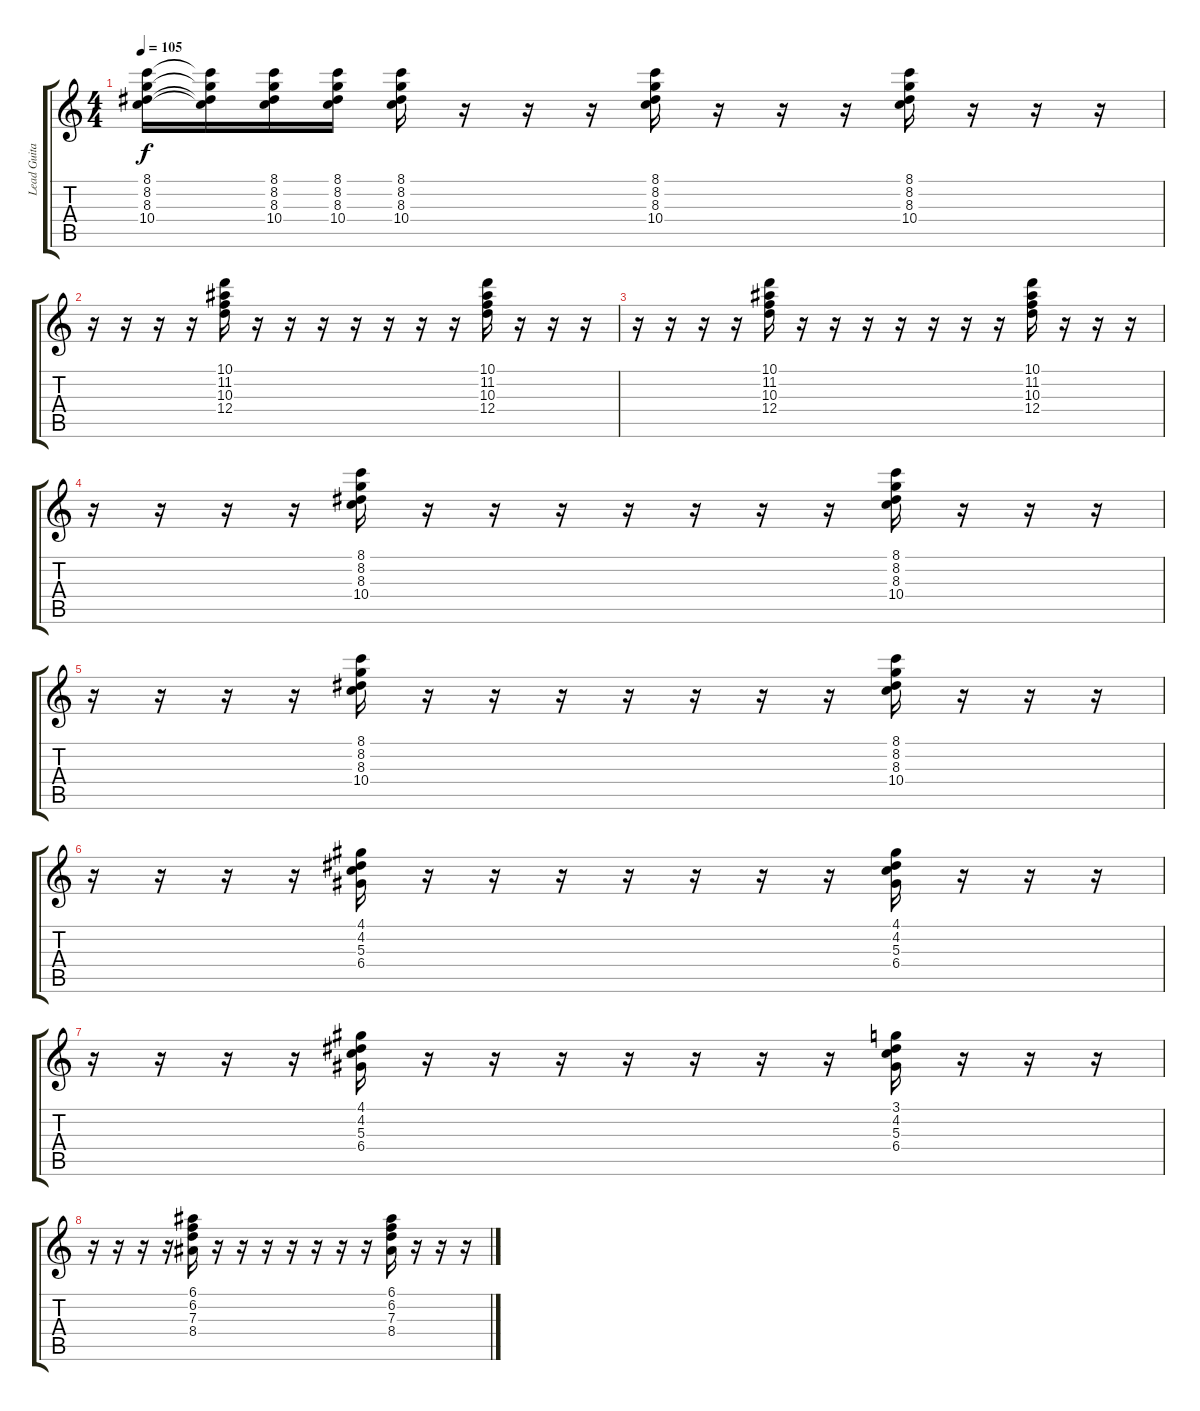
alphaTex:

\track ("Lead Guitar" "Lead Guita") {instrument electricguitarclean}
\staff {score tabs}
\tuning (E4 B3 G3 D3 A2 E2) {hide}
\ts (4 4)
\tempo 105
\clef g2
\ks c
(8.1 8.2 8.3 10.4).16{dy f} (8.1{t} 8.2{t} 8.3{t} 10.4{t}).16 (8.1 8.2 8.3 10.4).16 (8.1 8.2 8.3 10.4).16 (8.1 8.2 8.3 10.4).16 r.16 r.16 r.16 (8.1 8.2 8.3 10.4).16 r.16 r.16 r.16 (8.1 8.2 8.3 10.4).16 r.16 r.16 r.16 |
r.16 r.16 r.16 r.16 (10.1 11.2 10.3 12.4).16 r.16 r.16 r.16 r.16 r.16 r.16 r.16 (10.1 11.2 10.3 12.4).16 r.16 r.16 r.16 |
r.16 r.16 r.16 r.16 (10.1 11.2 10.3 12.4).16 r.16 r.16 r.16 r.16 r.16 r.16 r.16 (10.1 11.2 10.3 12.4).16 r.16 r.16 r.16 |
r.16 r.16 r.16 r.16 (8.1 8.2 8.3 10.4).16 r.16 r.16 r.16 r.16 r.16 r.16 r.16 (8.1 8.2 8.3 10.4).16 r.16 r.16 r.16 |
r.16 r.16 r.16 r.16 (8.1 8.2 8.3 10.4).16 r.16 r.16 r.16 r.16 r.16 r.16 r.16 (8.1 8.2 8.3 10.4).16 r.16 r.16 r.16 |
r.16 r.16 r.16 r.16 (4.1 4.2 5.3 6.4).16 r.16 r.16 r.16 r.16 r.16 r.16 r.16 (4.1 4.2 5.3 6.4).16 r.16 r.16 r.16 |
r.16 r.16 r.16 r.16 (4.1 4.2 5.3 6.4).16 r.16 r.16 r.16 r.16 r.16 r.16 r.16 (3.1 4.2 5.3 6.4).16 r.16 r.16 r.16 |
r.16 r.16 r.16 r.16 (6.1 6.2 7.3 8.4).16 r.16 r.16 r.16 r.16 r.16 r.16 r.16 (6.1 6.2 7.3 8.4).16 r.16 r.16 r.16
